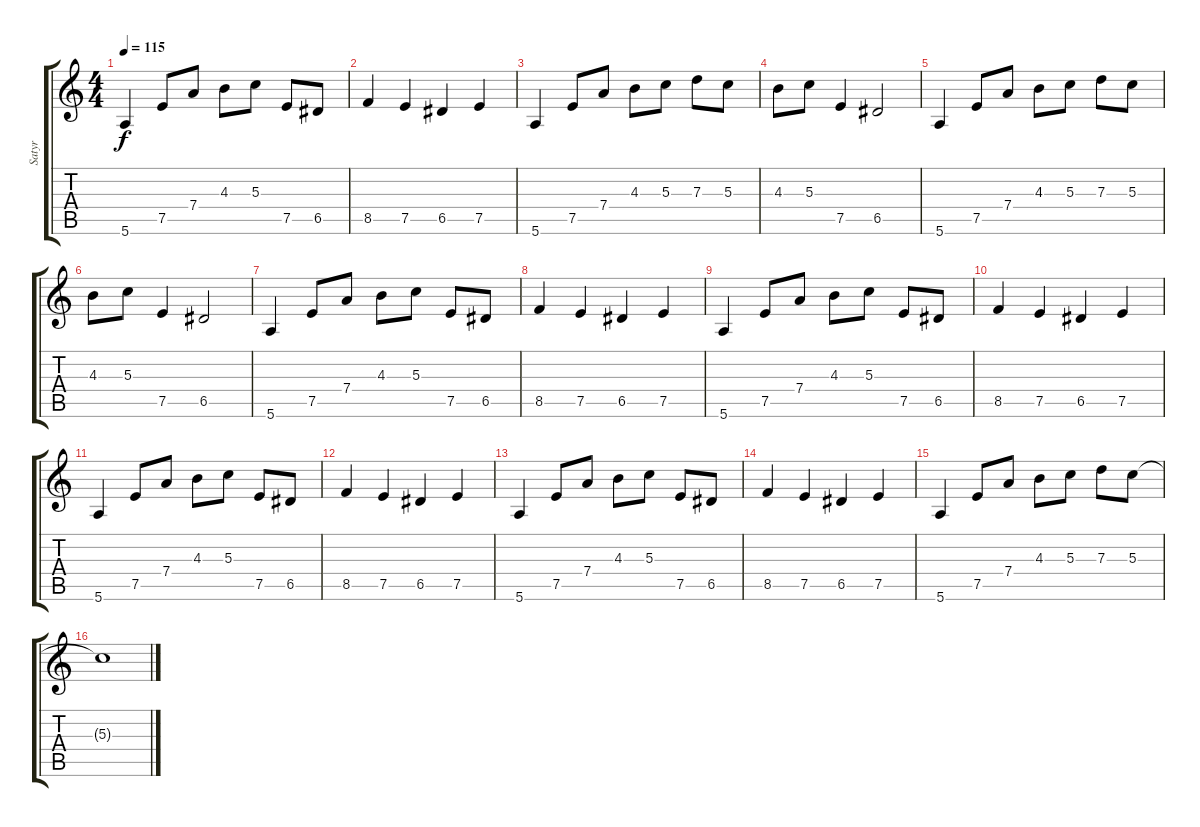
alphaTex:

\track ("Satyr" "Satyr") {instrument overdrivenguitar}
\staff {score tabs}
\tuning (E4 B3 G3 D3 A2 E2) {hide}
\ts (4 4)
\tempo 115
\clef g2
\ks c
5.6.4{dy f} 7.5.8 7.4.8 4.3.8 5.3.8 7.5.8 6.5.8 |
8.5.4 7.5.4 6.5.4 7.5.4 |
5.6.4 7.5.8 7.4.8 4.3.8 5.3.8 7.3.8 5.3.8 |
4.3.8 5.3.8 7.5.4 6.5.2 |
5.6.4 7.5.8 7.4.8 4.3.8 5.3.8 7.3.8 5.3.8 |
4.3.8 5.3.8 7.5.4 6.5.2 |
5.6.4 7.5.8 7.4.8 4.3.8 5.3.8 7.5.8 6.5.8 |
8.5.4 7.5.4 6.5.4 7.5.4 |
5.6.4 7.5.8 7.4.8 4.3.8 5.3.8 7.5.8 6.5.8 |
8.5.4 7.5.4 6.5.4 7.5.4 |
5.6.4 7.5.8 7.4.8 4.3.8 5.3.8 7.5.8 6.5.8 |
8.5.4 7.5.4 6.5.4 7.5.4 |
5.6.4 7.5.8 7.4.8 4.3.8 5.3.8 7.5.8 6.5.8 |
8.5.4 7.5.4 6.5.4 7.5.4 |
5.6.4 7.5.8 7.4.8 4.3.8 5.3.8 7.3.8 5.3.8{volume 4} |
5.3{t}.1
